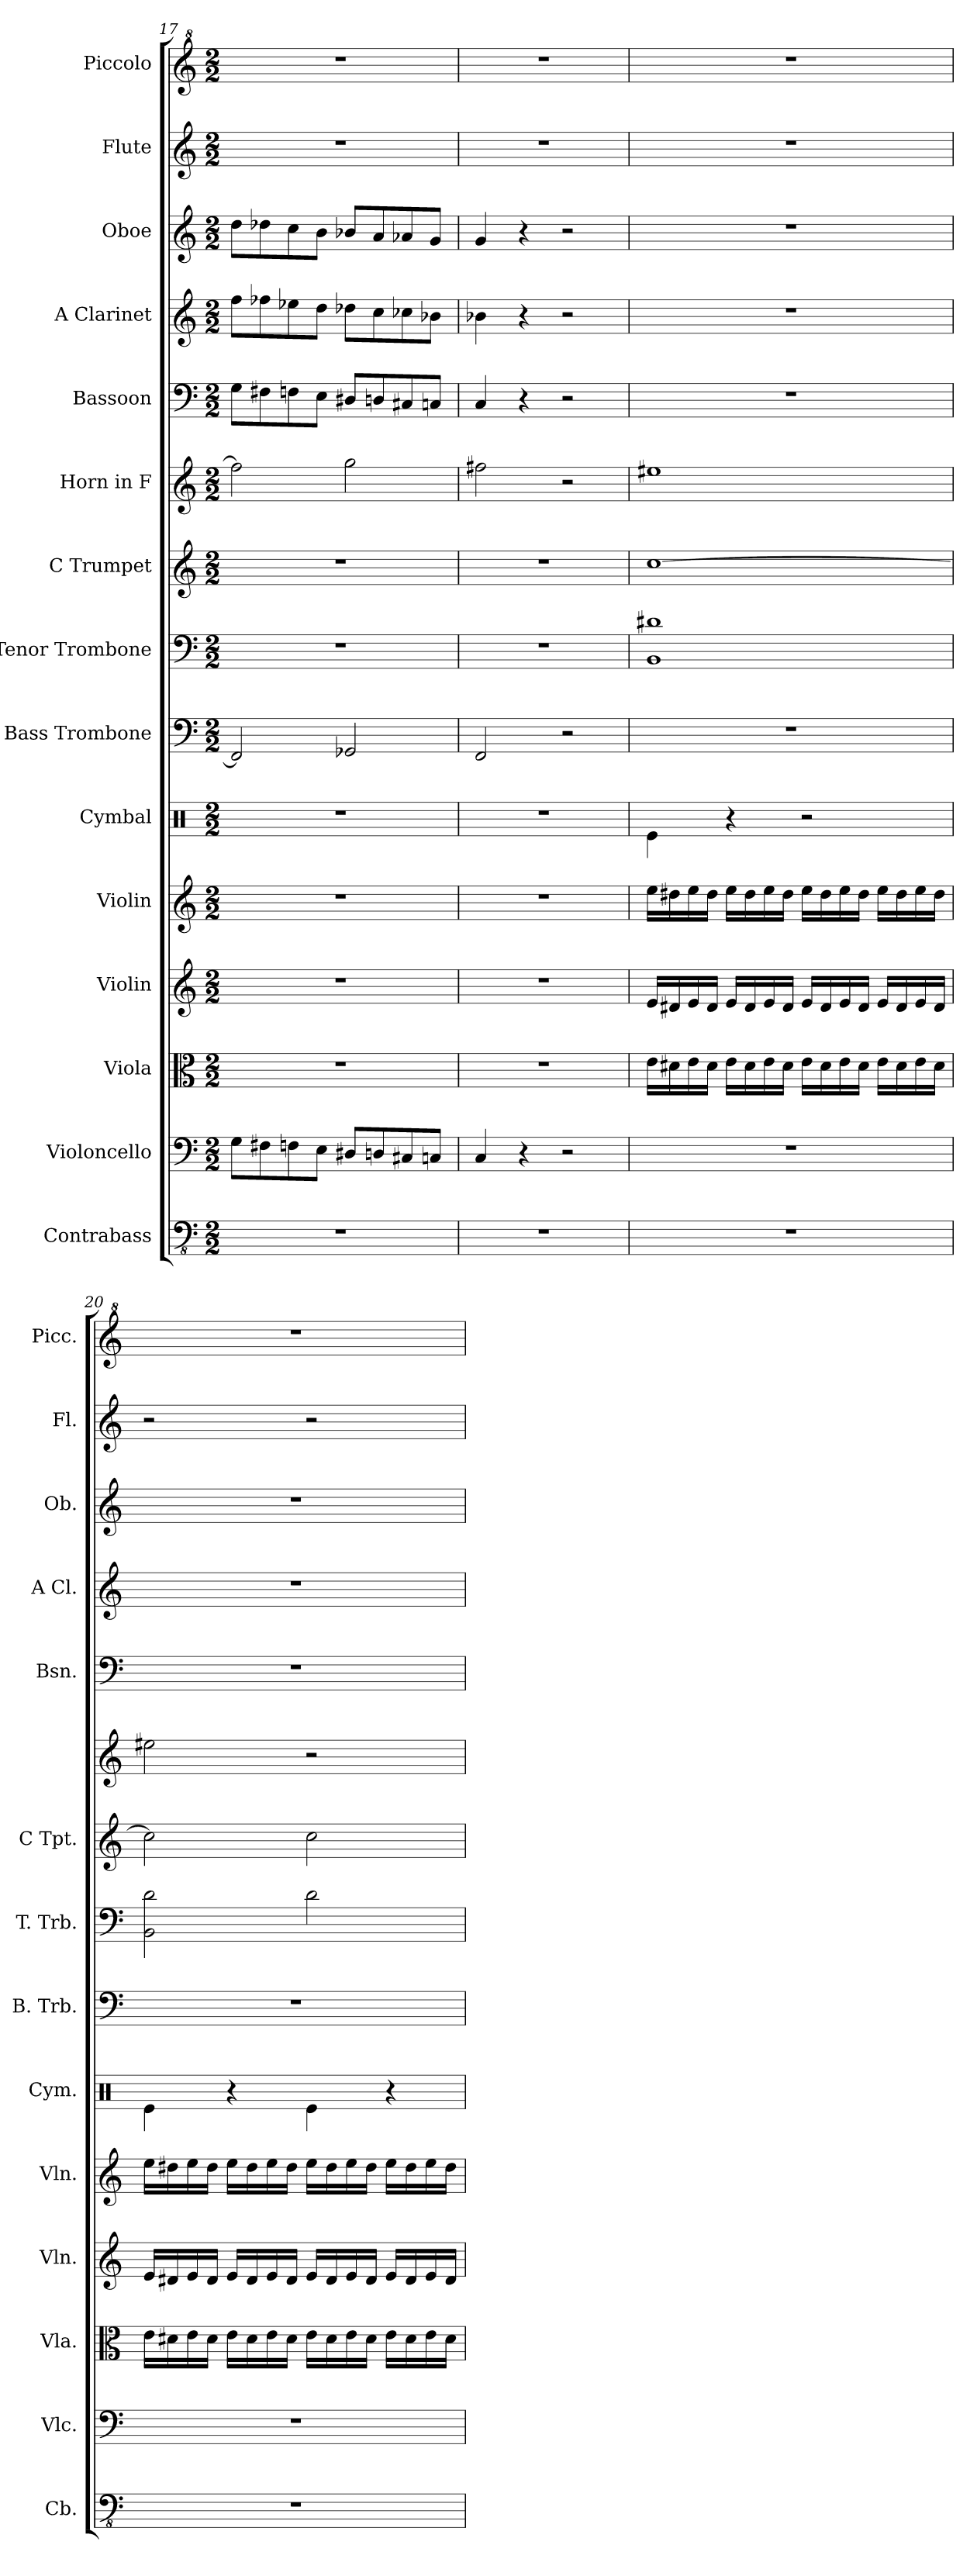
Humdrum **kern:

**kern	**kern	**kern	**kern	**kern	**kern	**kern	**kern	**kern	**kern	**kern	**kern	**kern	**kern	**kern
*part15	*part14	*part13	*part12	*part11	*part10	*part9	*part8	*part7	*part6	*part5	*part4	*part3	*part2	*part1
*staff15	*staff14	*staff13	*staff12	*staff11	*staff10	*staff9	*staff8	*staff7	*staff6	*staff5	*staff4	*staff3	*staff2	*staff1
*I"Contrabass	*I"Violoncello	*I"Viola	*I"Violin	*I"Violin	*I"Cymbal	*I"Bass Trombone	*I"Tenor Trombone	*I"C Trumpet	*I"Horn in F	*I"Bassoon	*I"A Clarinet	*I"Oboe	*I"Flute	*I"Piccolo
*I'Cb.	*I'Vlc.	*I'Vla.	*I'Vln.	*I'Vln.	*I'Cym.	*I'B. Trb.	*I'T. Trb.	*I'C Tpt.	*	*I'Bsn.	*I'A Cl.	*I'Ob.	*I'Fl.	*I'Picc.
*clefFv4	*clefF4	*clefC3	*clefG2	*clefG2	*clefX	*clefF4	*clefF4	*clefG2	*clefG2	*clefF4	*clefG2	*clefG2	*clefG2	*clefG^2
*ITrd7c12	*	*	*	*	*	*	*	*	*ITrd4c7	*	*ITrd2c3	*	*	*ITrd-7c-12
*k[]	*k[]	*k[]	*k[]	*k[]	*k[]	*k[]	*k[]	*k[]	*k[b-]	*k[]	*k[f#c#g#]	*k[]	*k[]	*k[]
*M2/2	*M2/2	*M2/2	*M2/2	*M2/2	*M2/2	*M2/2	*M2/2	*M2/2	*M2/2	*M2/2	*M2/2	*M2/2	*M2/2	*M2/2
=17	=17	=17	=17	=17	=17	=17	=17	=17	=17	=17	=17	=17	=17	=17
1r	8G\L	1r	1r	1r	1r	2FF/]	1r	1r	2b\]	8G\L	8dd\L	8dd\L	1r	1r
.	8F#X\	.	.	.	.	.	.	.	.	8F#X\	8dd-X\	8dd-X\	.	.
.	8Fn\	.	.	.	.	.	.	.	.	8Fn\	8ccn\	8cc\	.	.
.	8E\J	.	.	.	.	.	.	.	.	8E\J	8b\J	8b\J	.	.
.	8D#X/L	.	.	.	.	2GG-X/	.	.	2cc\	8D#X/L	8b-X\L	8b-X/L	.	.
.	8Dn/	.	.	.	.	.	.	.	.	8Dn/	8a\	8a/	.	.
.	8C#X/	.	.	.	.	.	.	.	.	8C#X/	8a-X\	8a-X/	.	.
.	8Cn/J	.	.	.	.	.	.	.	.	8Cn/J	8gn\J	8g/J	.	.
=18	=18	=18	=18	=18	=18	=18	=18	=18	=18	=18	=18	=18	=18	=18
1r	4C/	1r	1r	1r	1r	2FF/	1r	1r	2bn\	4C/	4gn\	4g/	1r	1r
.	4r	.	.	.	.	.	.	.	.	4r	4r	4r	.	.
.	2r	.	.	.	.	2r	.	.	2r	2r	2r	2r	.	.
!!LO:PB:g=z
=19	=19	=19	=19	=19	=19	=19	=19	=19	=19	=19	=19	=19	=19	=19
1r	1r	16e\LL	16e/LL	16ee\LL	4Re\	1r	1BB 1d#X	[1cc	1a#X	1r	1r	1r	1r	1r
.	.	16d#X\	16d#X/	16dd#X\	.	.	.	.	.	.	.	.	.	.
.	.	16e\	16e/	16ee\	.	.	.	.	.	.	.	.	.	.
.	.	16d#\JJ	16d#/JJ	16dd#\JJ	.	.	.	.	.	.	.	.	.	.
.	.	16e\LL	16e/LL	16ee\LL	4r	.	.	.	.	.	.	.	.	.
.	.	16d#\	16d#/	16dd#\	.	.	.	.	.	.	.	.	.	.
.	.	16e\	16e/	16ee\	.	.	.	.	.	.	.	.	.	.
.	.	16d#\JJ	16d#/JJ	16dd#\JJ	.	.	.	.	.	.	.	.	.	.
.	.	16e\LL	16e/LL	16ee\LL	2r	.	.	.	.	.	.	.	.	.
.	.	16d#\	16d#/	16dd#\	.	.	.	.	.	.	.	.	.	.
.	.	16e\	16e/	16ee\	.	.	.	.	.	.	.	.	.	.
.	.	16d#\JJ	16d#/JJ	16dd#\JJ	.	.	.	.	.	.	.	.	.	.
.	.	16e\LL	16e/LL	16ee\LL	.	.	.	.	.	.	.	.	.	.
.	.	16d#\	16d#/	16dd#\	.	.	.	.	.	.	.	.	.	.
.	.	16e\	16e/	16ee\	.	.	.	.	.	.	.	.	.	.
.	.	16d#\JJ	16d#/JJ	16dd#\JJ	.	.	.	.	.	.	.	.	.	.
=20	=20	=20	=20	=20	=20	=20	=20	=20	=20	=20	=20	=20	=20	=20
1r	1r	16e\LL	16e/LL	16ee\LL	4Re\	1r	2BB\ 2d\	2cc\]	2a#X\	1r	1r	1r	2r	1r
.	.	16d#X\	16d#X/	16dd#X\	.	.	.	.	.	.	.	.	.	.
.	.	16e\	16e/	16ee\	.	.	.	.	.	.	.	.	.	.
.	.	16d#\JJ	16d#/JJ	16dd#\JJ	.	.	.	.	.	.	.	.	.	.
.	.	16e\LL	16e/LL	16ee\LL	4r	.	.	.	.	.	.	.	.	.
.	.	16d#\	16d#/	16dd#\	.	.	.	.	.	.	.	.	.	.
.	.	16e\	16e/	16ee\	.	.	.	.	.	.	.	.	.	.
.	.	16d#\JJ	16d#/JJ	16dd#\JJ	.	.	.	.	.	.	.	.	.	.
.	.	16e\LL	16e/LL	16ee\LL	4Re\	.	2d\	2cc\	2r	.	.	.	2r	.
.	.	16d#\	16d#/	16dd#\	.	.	.	.	.	.	.	.	.	.
.	.	16e\	16e/	16ee\	.	.	.	.	.	.	.	.	.	.
.	.	16d#\JJ	16d#/JJ	16dd#\JJ	.	.	.	.	.	.	.	.	.	.
.	.	16e\LL	16e/LL	16ee\LL	4r	.	.	.	.	.	.	.	.	.
.	.	16d#\	16d#/	16dd#\	.	.	.	.	.	.	.	.	.	.
.	.	16e\	16e/	16ee\	.	.	.	.	.	.	.	.	.	.
.	.	16d#\JJ	16d#/JJ	16dd#\JJ	.	.	.	.	.	.	.	.	.	.
=	=	=	=	=	=	=	=	=	=	=	=	=	=	=
*-	*-	*-	*-	*-	*-	*-	*-	*-	*-	*-	*-	*-	*-	*-
